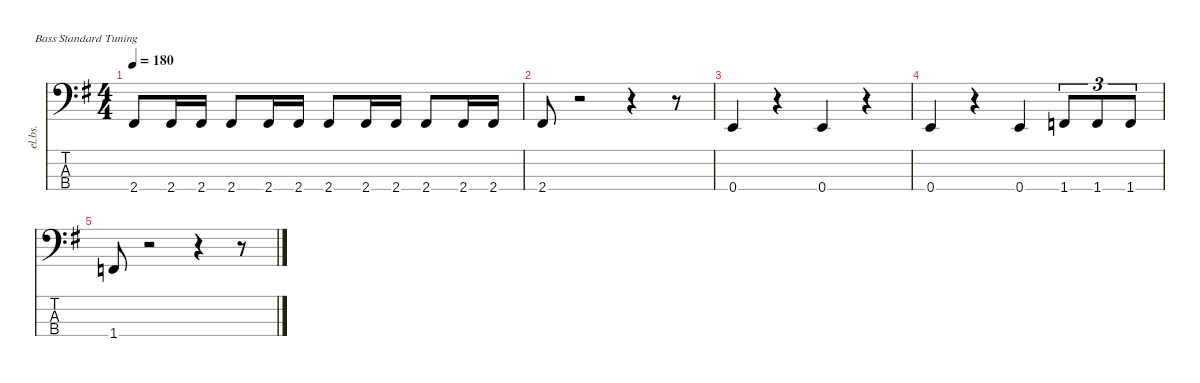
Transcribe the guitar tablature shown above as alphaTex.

\defaultSystemsLayout 4
\hideDynamics
\bracketExtendMode nobrackets
\otherSystemsTrackNameOrientation horizontal
\track ("Cliff Burton" "el.bs.") {instrument electricbassfinger}
\staff {score tabs}
\tuning (G2 D2 A1 E1)
\ts (4 4)
\tempo 180
\clef f4
\ks eminor
2.4{acc #}.8{dy f beam Up} 2.4{acc #}.16{beam Up} 2.4{acc #}.16{beam Up} 2.4{acc #}.8{beam Up} 2.4{acc #}.16{beam Up} 2.4{acc #}.16{beam Up} 2.4{acc #}.8{beam Up} 2.4{acc #}.16{beam Up} 2.4{acc #}.16{beam Up} 2.4{acc #}.8{beam Up} 2.4{acc #}.16{beam Up} 2.4{acc #}.16{beam Up} |
2.4{acc #}.8{beam Up} r.2{beam Up} r.4{beam Up} r.8{beam Up} |
0.4{acc forcenatural}.4{beam Up} r.4{beam Up} 0.4{acc forcenatural}.4{beam Up} r.4{beam Up} |
0.4{acc forcenatural}.4{beam Up} r.4{beam Up} 0.4{acc forcenatural}.4{beam Up} 1.4{acc forcenatural}.8{tu (3 2) beam Up} 1.4{acc forcenatural}.8{tu (3 2) beam Up} 1.4{acc forcenatural}.8{tu (3 2) beam Up} |
1.4{acc forcenatural}.8{beam Up} r.2{beam Up} r.4{beam Up} r.8{beam Up}
